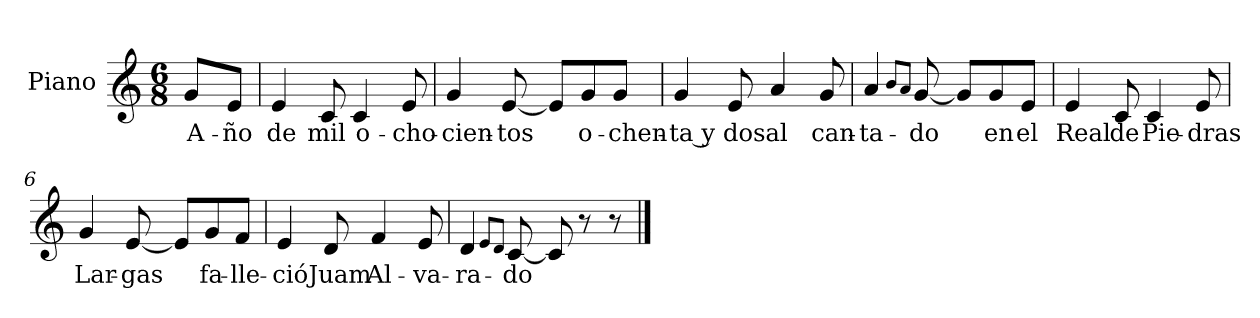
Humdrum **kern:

**kern	**text
*part1	*part1
*staff1	*staff1
*I"Piano	*
*I'Pno.	*
*clefG2	*
*k[]	*
*M6/8	*
=	=
8g/L	A-
8e/J	-ño
=1	=1
4e/	de
8c/	mil
4c/	o-
8e/	-cho-
=2	=2
4g/	-cien-
[8e/	-tos
8e/L]	.
8g/	o-
8g/J	-chen-
=3	=3
4g/	-ta y
8e/	dos
4a/	al
8g/	can-
=4	=4
4a/	-ta-
8qqb/L	.
8qqa/J	.
[8g/	-do
8g/L]	.
8g/	en
8e/J	el
=5	=5
4e/	Real
8c/	de
4c/	Pie-
8e/	-dras
=6	=6
4g/	Lar-
[8e/	-gas
8e/L]	.
8g/	fa-
8f/J	-lle-
=7	=7
4e/	-ció
8d/	Juam
4f/	Al-
8e/	-va-
=8	=8
4d/	-ra-
8qqe/L	.
8qqd/J	.
[8c/	-do
8c/]	.
8r	.
8r	.
==	==
*-	*-
